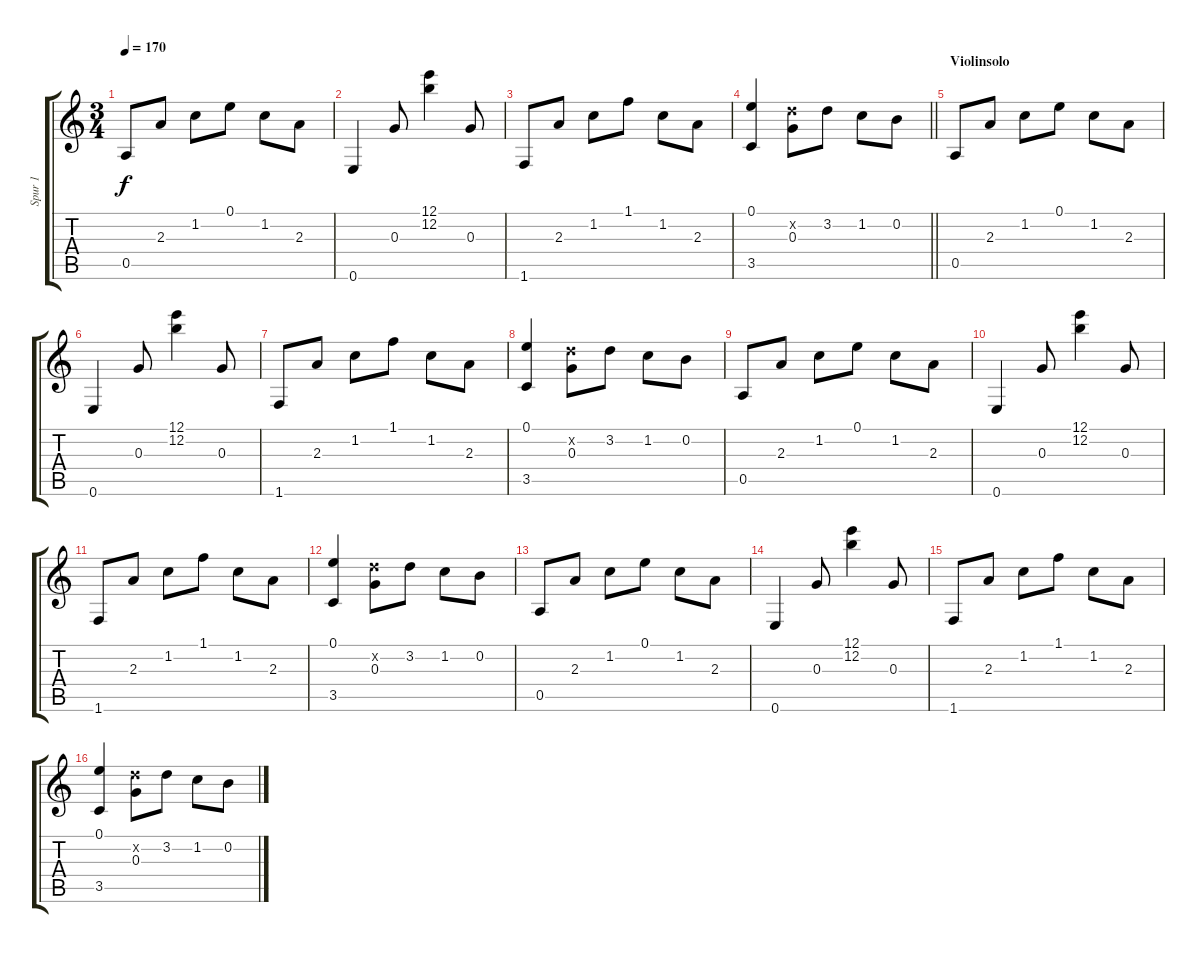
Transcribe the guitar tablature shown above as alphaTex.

\track ("Spur 1" "Spur 1") {instrument acousticguitarnylon}
\staff {score tabs}
\tuning (E4 B3 G3 D3 A2 E2) {hide}
\ts (3 4)
\tempo 170
\clef g2
\ks c
0.5.8{dy f} 2.3.8 1.2.8 0.1.8 1.2.8 2.3.8 |
0.6.4 0.3.8 (12.1 12.2).4 0.3.8 |
1.6.8 2.3.8 1.2.8 1.1.8 1.2.8 2.3.8 |
\barLineRight lightlight
(0.1 3.5).4 (3.2{x} 0.3).8 3.2.8 1.2.8 0.2.8 |
\section ("" "Violinsolo")
0.5.8 2.3.8 1.2.8 0.1.8 1.2.8 2.3.8 |
0.6.4 0.3.8 (12.1 12.2).4 0.3.8 |
1.6.8 2.3.8 1.2.8 1.1.8 1.2.8 2.3.8 |
(0.1 3.5).4 (3.2{x} 0.3).8 3.2.8 1.2.8 0.2.8 |
0.5.8 2.3.8 1.2.8 0.1.8 1.2.8 2.3.8 |
0.6.4 0.3.8 (12.1 12.2).4 0.3.8 |
1.6.8 2.3.8 1.2.8 1.1.8 1.2.8 2.3.8 |
(0.1 3.5).4 (3.2{x} 0.3).8 3.2.8 1.2.8 0.2.8 |
0.5.8 2.3.8 1.2.8 0.1.8 1.2.8 2.3.8 |
0.6.4 0.3.8 (12.1 12.2).4 0.3.8 |
1.6.8 2.3.8 1.2.8 1.1.8 1.2.8 2.3.8 |
(0.1 3.5).4 (3.2{x} 0.3).8 3.2.8 1.2.8 0.2.8
